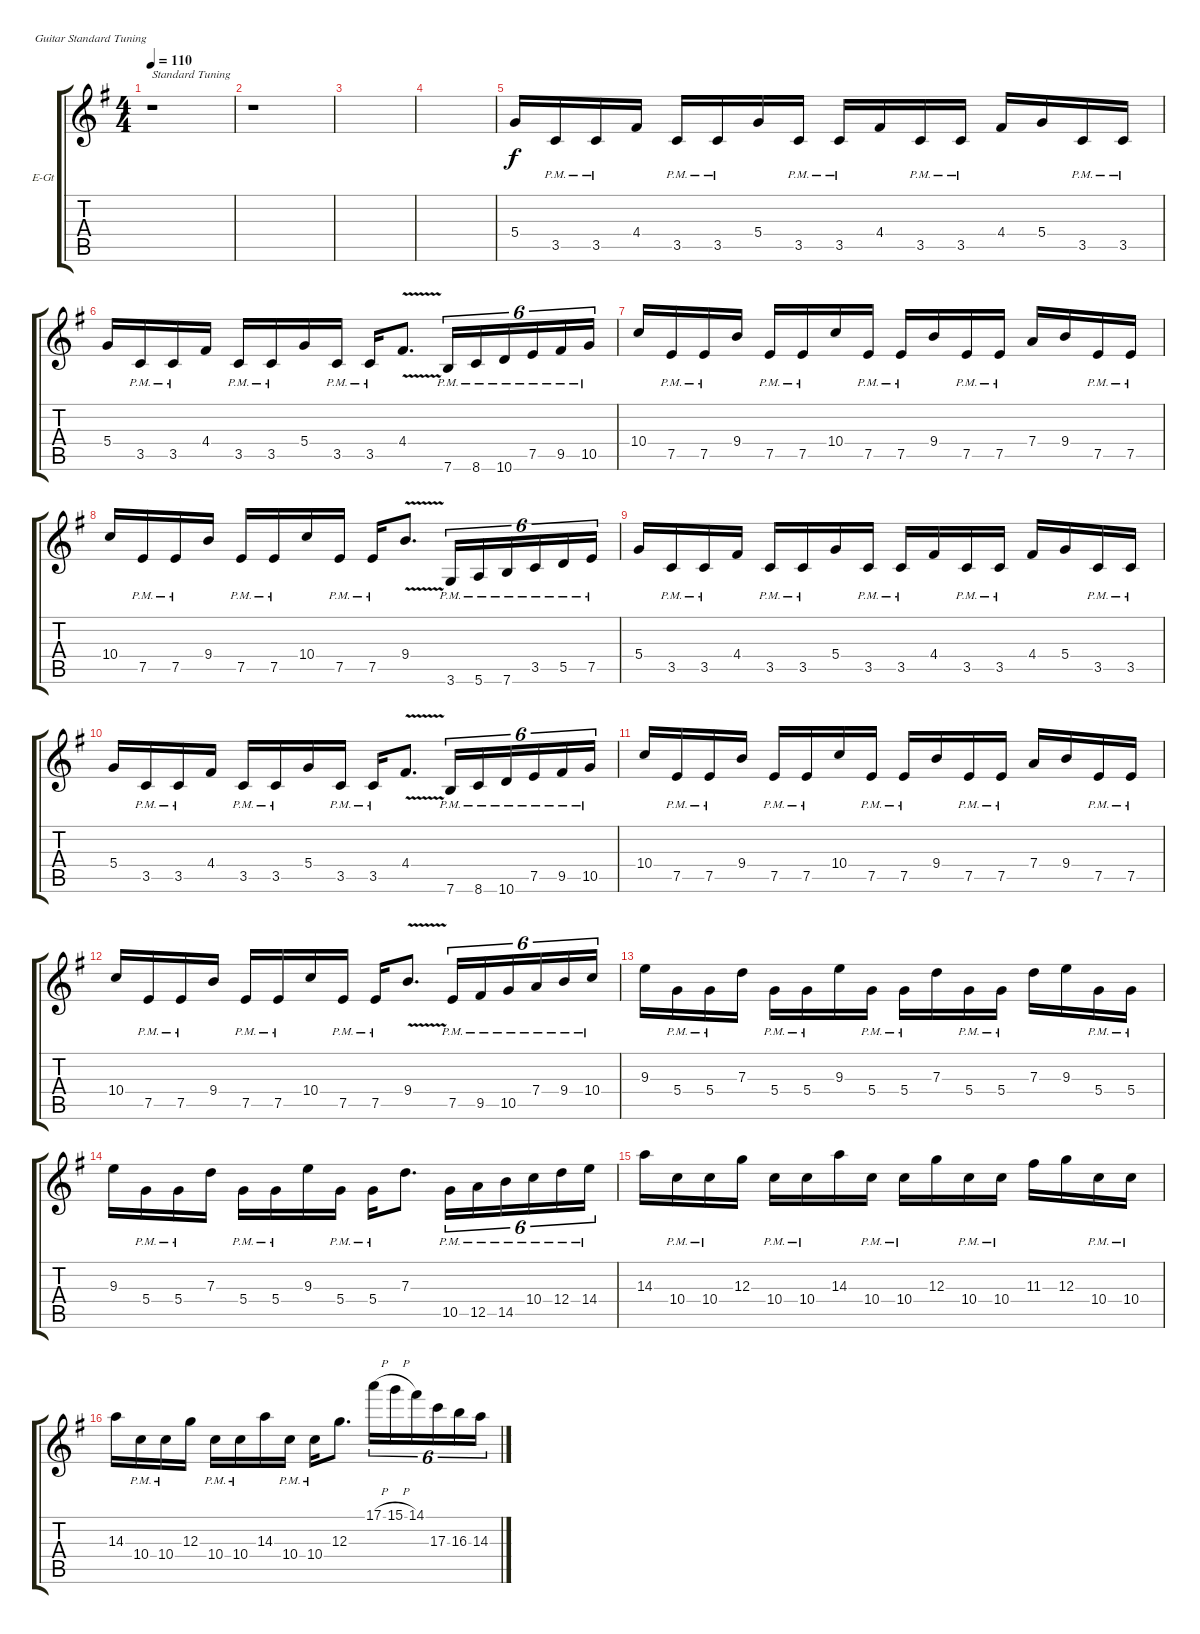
\bracketExtendMode groupsimilarinstruments
\firstSystemTrackNameOrientation horizontal
\otherSystemsTrackNameOrientation horizontal
\track ("Paul Gilbert (Rythm Guitar)" "E-Gt") {instrument distortionguitar}
\staff {score tabs}
\tuning (E4 B3 G3 D3 A2 E2)
\ts (4 4)
\beaming (8 2 2 2 2)
\tempo 110
\clef g2
\ks g
r.1{txt "Standard Tuning" dy f instrument distortionguitar} |
r.1 |
|
|
5.4.16 3.5{pm}.16 3.5{pm}.16 4.4.16 3.5{pm}.16 3.5{pm}.16 5.4.16 3.5{pm}.16 3.5{pm}.16 4.4.16 3.5{pm}.16 3.5{pm}.16 4.4.16 5.4.16 3.5{pm}.16 3.5{pm}.16 |
5.4.16 3.5{pm}.16 3.5{pm}.16 4.4.16 3.5{pm}.16 3.5{pm}.16 5.4.16 3.5{pm}.16 3.5{pm}.16 4.4{v}.8{d} 7.6{pm}.16{tu (6 4)} 8.6{pm}.16{tu (6 4)} 10.6{pm}.16{tu (6 4)} 7.5{pm}.16{tu (6 4)} 9.5{pm}.16{tu (6 4)} 10.5{pm}.16{tu (6 4)} |
10.4.16 7.5{pm}.16 7.5{pm}.16 9.4.16 7.5{pm}.16 7.5{pm}.16 10.4.16 7.5{pm}.16 7.5{pm}.16 9.4.16 7.5{pm}.16 7.5{pm}.16 7.4.16 9.4.16 7.5{pm}.16 7.5{pm}.16 |
10.4.16 7.5{pm}.16 7.5{pm}.16 9.4.16 7.5{pm}.16 7.5{pm}.16 10.4.16 7.5{pm}.16 7.5{pm}.16 9.4{v}.8{d} 3.6{pm}.16{tu (6 4)} 5.6{pm}.16{tu (6 4)} 7.6{pm}.16{tu (6 4)} 3.5{pm}.16{tu (6 4)} 5.5{pm}.16{tu (6 4)} 7.5{pm}.16{tu (6 4)} |
5.4.16 3.5{pm}.16 3.5{pm}.16 4.4.16 3.5{pm}.16 3.5{pm}.16 5.4.16 3.5{pm}.16 3.5{pm}.16 4.4.16 3.5{pm}.16 3.5{pm}.16 4.4.16 5.4.16 3.5{pm}.16 3.5{pm}.16 |
5.4.16 3.5{pm}.16 3.5{pm}.16 4.4.16 3.5{pm}.16 3.5{pm}.16 5.4.16 3.5{pm}.16 3.5{pm}.16 4.4{v}.8{d} 7.6{pm}.16{tu (6 4)} 8.6{pm}.16{tu (6 4)} 10.6{pm}.16{tu (6 4)} 7.5{pm}.16{tu (6 4)} 9.5{pm}.16{tu (6 4)} 10.5{pm}.16{tu (6 4)} |
10.4.16 7.5{pm}.16 7.5{pm}.16 9.4.16 7.5{pm}.16 7.5{pm}.16 10.4.16 7.5{pm}.16 7.5{pm}.16 9.4.16 7.5{pm}.16 7.5{pm}.16 7.4.16 9.4.16 7.5{pm}.16 7.5{pm}.16 |
10.4.16 7.5{pm}.16 7.5{pm}.16 9.4.16 7.5{pm}.16 7.5{pm}.16 10.4.16 7.5{pm}.16 7.5{pm}.16 9.4{v}.8{d} 7.5{pm}.16{tu (6 4)} 9.5{pm}.16{tu (6 4)} 10.5{pm}.16{tu (6 4)} 7.4{pm}.16{tu (6 4)} 9.4{pm}.16{tu (6 4)} 10.4{pm}.16{tu (6 4)} |
9.3.16 5.4{pm}.16 5.4{pm}.16 7.3.16 5.4{pm}.16 5.4{pm}.16 9.3.16 5.4{pm}.16 5.4{pm}.16 7.3.16 5.4{pm}.16 5.4{pm}.16 7.3.16 9.3.16 5.4{pm}.16 5.4{pm}.16 |
9.3.16 5.4{pm}.16 5.4{pm}.16 7.3.16 5.4{pm}.16 5.4{pm}.16 9.3.16 5.4{pm}.16 5.4{pm}.16 7.3.8{d} 10.5{pm}.16{tu (6 4)} 12.5{pm}.16{tu (6 4)} 14.5{pm}.16{tu (6 4)} 10.4{pm}.16{tu (6 4)} 12.4{pm}.16{tu (6 4)} 14.4{pm}.16{tu (6 4)} |
14.3.16 10.4{pm}.16 10.4{pm}.16 12.3.16 10.4{pm}.16 10.4{pm}.16 14.3.16 10.4{pm}.16 10.4{pm}.16 12.3.16 10.4{pm}.16 10.4{pm}.16 11.3.16 12.3.16 10.4{pm}.16 10.4{pm}.16 |
14.3.16 10.4{pm}.16 10.4{pm}.16 12.3.16 10.4{pm}.16 10.4{pm}.16 14.3.16 10.4{pm}.16 10.4{pm}.16 12.3.8{d} 17.1{h}.16{tu (6 4)} 15.1{h}.16{tu (6 4)} 14.1.16{tu (6 4)} 17.3.16{tu (6 4)} 16.3.16{tu (6 4)} 14.3.16{tu (6 4)}
